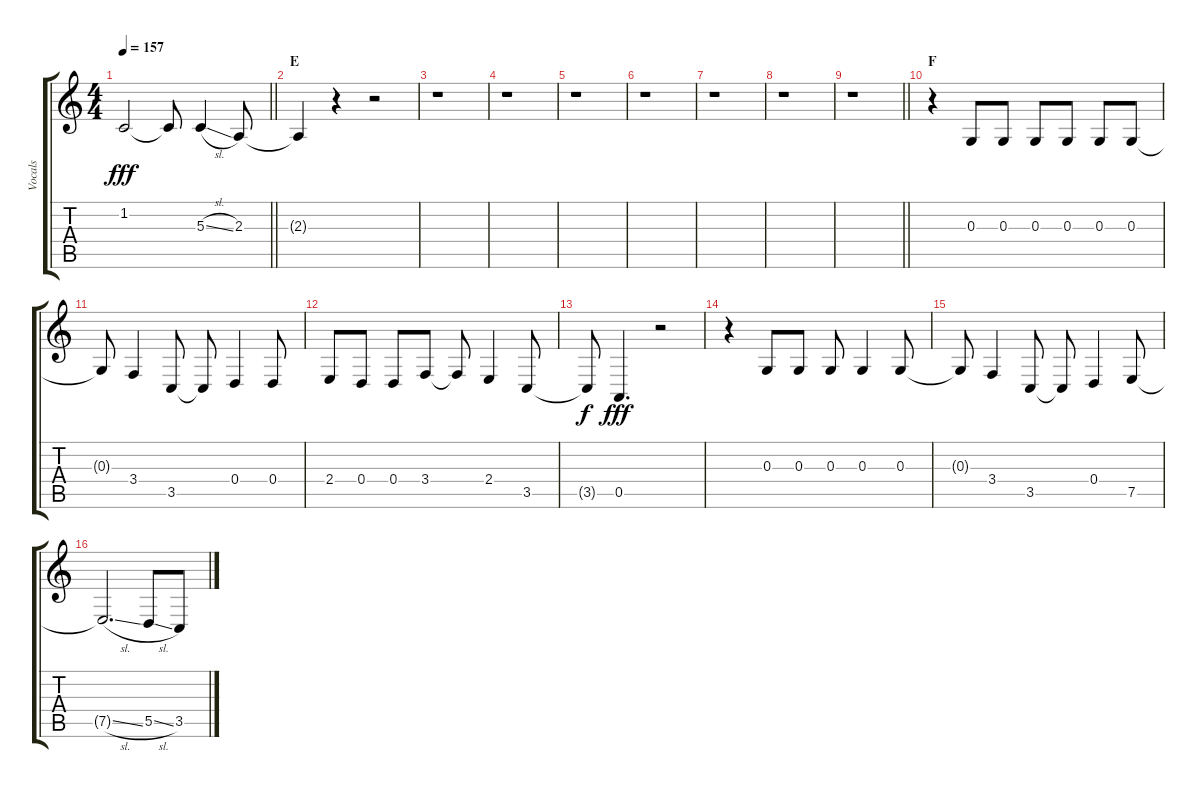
\track ("Vocals" "Vocals") {instrument voiceoohs}
\staff {score tabs}
\tuning (E4 B3 G3 D3 A2 E2) {hide}
\ts (4 4)
\tempo 157
\clef g2
\barLineRight lightlight
\ks c
1.2{t}.2{dy fff} 1.2{t}.8 5.3{sl}.4 2.3.8 |
\section ("" "E")
2.3{t}.4 r.4 r.2 |
r.1 |
r.1 |
r.1 |
r.1 |
r.1 |
r.1 |
\barLineRight lightlight
r.1 |
\section ("" "F")
r.4 0.3.8 0.3.8 0.3.8 0.3.8 0.3.8 0.3.8 |
0.3{t}.8 3.4.4 3.5.8 3.5{t}.8 0.4.4 0.4.8 |
2.4.8 0.4.8 0.4.8 3.4.8 3.4{t}.8 2.4.4 3.5.8 |
3.5{t}.8{dy f} 0.5.4{d dy fff} r.2 |
r.4 0.3.8 0.3.8 0.3.8 0.3.4 0.3.8 |
0.3{t}.8 3.4.4 3.5.8 3.5{t}.8 0.4.4 7.5.8 |
7.5{sl t}.2{d} 5.5{sl}.8 3.5.8
